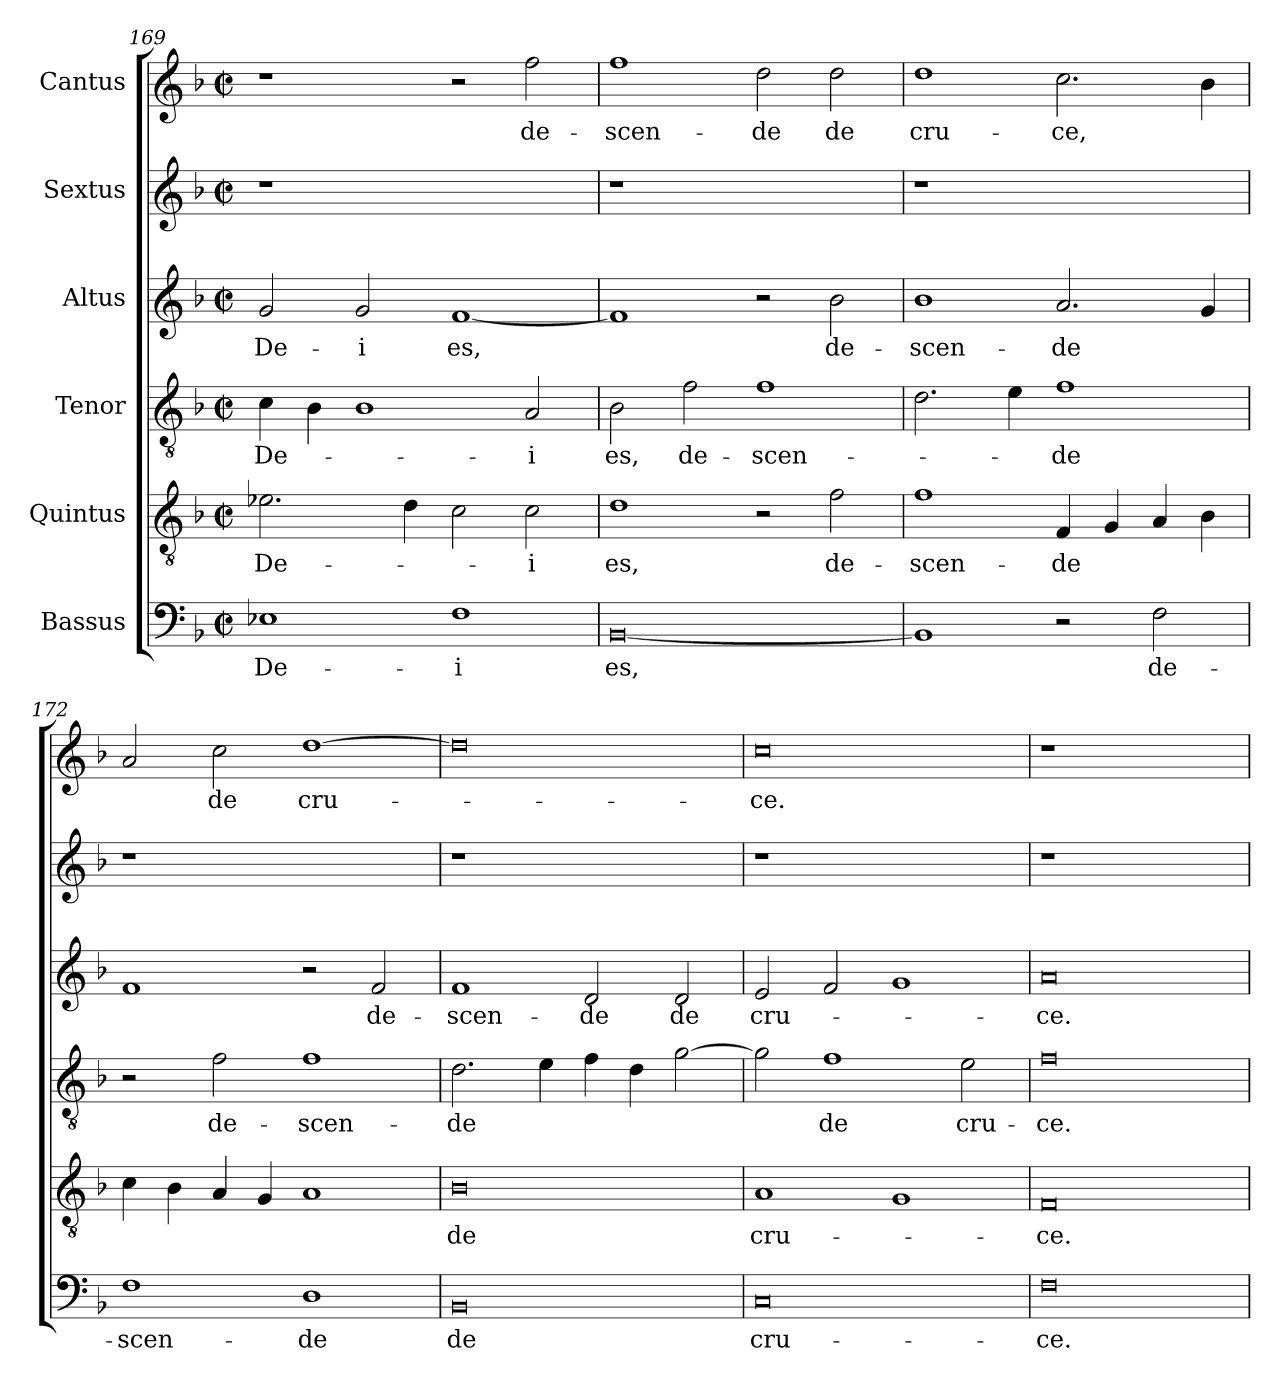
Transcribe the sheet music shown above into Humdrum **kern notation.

**kern	**text	**kern	**text	**kern	**text	**kern	**text	**kern	**kern	**text
*part6	*part6	*part5	*part5	*part4	*part4	*part3	*part3	*part2	*part1	*part1
*staff6	*staff6	*staff5	*staff5	*staff4	*staff4	*staff3	*staff3	*staff2	*staff1	*staff1
*I"Bassus	*	*I"Quintus	*	*I"Tenor	*	*I"Altus	*	*I"Sextus	*I"Cantus	*
*clefF4	*	*clefGv2	*	*clefGv2	*	*clefG2	*	*clefG2	*clefG2	*
*k[b-]	*	*k[b-]	*	*k[b-]	*	*k[b-]	*	*k[b-]	*k[b-]	*
*F:	*	*F:	*	*F:	*	*F:	*	*F:	*F:	*
*M2/2	*	*M2/2	*	*M2/2	*	*M2/2	*	*M2/2	*M2/2	*
*met(c|)	*	*met(c|)	*	*met(c|)	*	*met(c|)	*	*met(c|)	*met(c|)	*
=169	=169	=169	=169	=169	=169	=169	=169	=169	=169	=169
!	!LO:LY:b	!	!LO:LY:b	!	!LO:LY:b	!	!LO:LY:b	!	!	!
1E-X	De-	2.e-X\	De-	4c\	De-	2g/	De-	1r	1r	.
.	.	.	.	4B-\	.	.	.	.	.	.
!	!	!	!	!	!	!	!LO:LY:b	!	!	!
.	.	.	.	1B-	.	2g/	-i	.	.	.
.	.	4d\	.	.	.	.	.	.	.	.
!	!LO:LY:b	!	!	!	!	!	!LO:LY:b	!	!	!
1F	-i	2c\	.	.	.	[1f	es,	1ryy	2r	.
!	!	!	!LO:LY:b	!	!LO:LY:b	!	!	!	!	!LO:LY:b
.	.	2c\	-i	2A/	-i	.	.	.	2ff\	de-
=170	=170	=170	=170	=170	=170	=170	=170	=170	=170	=170
!	!LO:LY:b	!	!LO:LY:b	!	!LO:LY:b	!	!	!	!	!LO:LY:b
[0BB-	es,	1d	es,	2B-\	es,	1f]	.	1r	1ff	-scen-
!	!	!	!	!	!LO:LY:b	!	!	!	!	!
.	.	.	.	2f\	de-	.	.	.	.	.
!	!	!	!	!	!LO:LY:b	!	!	!	!	!LO:LY:b
.	.	2r	.	1f	-scen-	2r	.	1ryy	2dd\	-de
!	!	!	!LO:LY:b	!	!	!	!LO:LY:b	!	!	!LO:LY:b
.	.	2f\	de-	.	.	2b-\	de-	.	2dd\	de
!!LO:LB:g=z
=171	=171	=171	=171	=171	=171	=171	=171	=171	=171	=171
!	!	!	!LO:LY:b	!	!	!	!LO:LY:b	!	!	!LO:LY:b
1BB-]	.	1f	-scen-	2.d\	.	1b-	-scen-	1r	1dd	cru-
.	.	.	.	4e\	.	.	.	.	.	.
!	!	!	!LO:LY:b	!	!LO:LY:b	!	!LO:LY:b	!	!	!LO:LY:b
2r	.	4F/	-de	1f	-de	2.a/	-de	1ryy	2.cc\	-ce,
.	.	4G/	.	.	.	.	.	.	.	.
!	!LO:LY:b	!	!	!	!	!	!	!	!	!
2F\	de-	4A/	.	.	.	.	.	.	.	.
.	.	4B-\	.	.	.	4g/	.	.	4b-\	.
=172	=172	=172	=172	=172	=172	=172	=172	=172	=172	=172
!	!LO:LY:b	!	!	!	!	!	!	!	!	!
1F	-scen-	4c\	.	2r	.	1f	.	1r	2a/	.
.	.	4B-\	.	.	.	.	.	.	.	.
!	!	!	!	!	!LO:LY:b	!	!	!	!	!LO:LY:b
.	.	4A/	.	2f\	de-	.	.	.	2cc\	de
.	.	4G/	.	.	.	.	.	.	.	.
!	!LO:LY:b	!	!	!	!LO:LY:b	!	!	!	!	!LO:LY:b
1D	-de	1A	.	1f	-scen-	2r	.	1ryy	[1dd	cru-
!	!	!	!	!	!	!	!LO:LY:b	!	!	!
.	.	.	.	.	.	2f/	de-	.	.	.
=173	=173	=173	=173	=173	=173	=173	=173	=173	=173	=173
!	!LO:LY:b	!	!LO:LY:b	!	!LO:LY:b	!	!LO:LY:b	!	!	!
0BB-	de	0B-	de	2.d\	-de	1f	-scen-	1r	0dd]	.
.	.	.	.	4e\	.	.	.	.	.	.
!	!	!	!	!	!	!	!LO:LY:b	!	!	!
.	.	.	.	4f\	.	2d/	-de	1ryy	.	.
.	.	.	.	4d\	.	.	.	.	.	.
!	!	!	!	!	!	!	!LO:LY:b	!	!	!
.	.	.	.	[2g\	.	2d/	de	.	.	.
=174	=174	=174	=174	=174	=174	=174	=174	=174	=174	=174
!	!LO:LY:b	!	!LO:LY:b	!	!	!	!LO:LY:b	!	!	!LO:LY:b
0C	cru-	1A	cru-	2g\]	.	2e/	cru-	1r	0cc	-ce.
!	!	!	!	!	!LO:LY:b	!	!	!	!	!
.	.	.	.	1f	de	2f/	.	.	.	.
.	.	1G	.	.	.	1g	.	1ryy	.	.
!	!	!	!	!	!LO:LY:b	!	!	!	!	!
.	.	.	.	2e\	cru-	.	.	.	.	.
=175	=175	=175	=175	=175	=175	=175	=175	=175	=175	=175
!	!LO:LY:b	!	!LO:LY:b	!	!LO:LY:b	!	!LO:LY:b	!	!	!
0F	-ce.	0F	-ce.	0f	-ce.	0a	-ce.	1r	1r	.
.	.	.	.	.	.	.	.	1ryy	1ryy	.
=	=	=	=	=	=	=	=	=	=	=
*-	*-	*-	*-	*-	*-	*-	*-	*-	*-	*-
